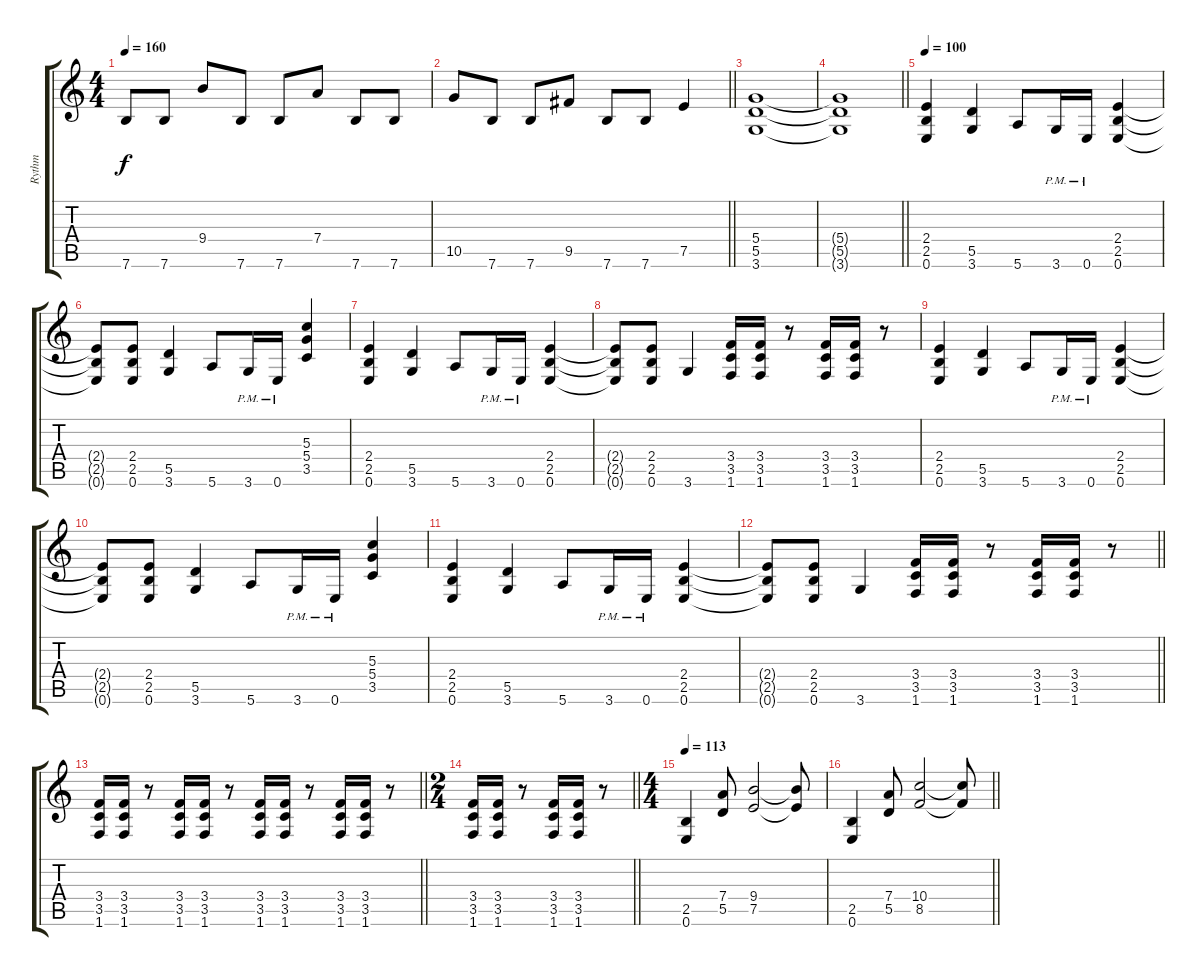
\track ("Rythm" "Rythm") {instrument distortionguitar}
\staff {score tabs}
\tuning (E4 B3 G3 D3 A2 E2) {hide}
\ts (4 4)
\tempo 160
\clef g2
\ks c
7.6.8{dy f} 7.6.8 9.4.8 7.6.8 7.6.8 7.4.8 7.6.8 7.6.8 |
\barLineRight lightlight
10.5.8 7.6.8 7.6.8 9.5.8 7.6.8 7.6.8 7.5.4 |
(5.4 5.5 3.6).1 |
\barLineRight lightlight
(5.4{t} 5.5{t} 3.6{t}).1 |
\tempo 100
(2.4 2.5 0.6).4 (5.5 3.6).4 5.6.8 3.6{pm}.16 0.6{pm}.16 (2.4 2.5 0.6).4 |
(2.4{t} 2.5{t} 0.6{t}).8 (2.4 2.5 0.6).8 (5.5 3.6).4 5.6.8 3.6{pm}.16 0.6{pm}.16 (5.3 5.4 3.5).4 |
(2.4 2.5 0.6).4 (5.5 3.6).4 5.6.8 3.6{pm}.16 0.6{pm}.16 (2.4 2.5 0.6).4 |
(2.4{t} 2.5{t} 0.6{t}).8 (2.4 2.5 0.6).8 3.6.4 (3.4 3.5 1.6).16 (3.4 3.5 1.6).16 r.8 (3.4 3.5 1.6).16 (3.4 3.5 1.6).16 r.8 |
(2.4 2.5 0.6).4 (5.5 3.6).4 5.6.8 3.6{pm}.16 0.6{pm}.16 (2.4 2.5 0.6).4 |
(2.4{t} 2.5{t} 0.6{t}).8 (2.4 2.5 0.6).8 (5.5 3.6).4 5.6.8 3.6{pm}.16 0.6{pm}.16 (5.3 5.4 3.5).4 |
(2.4 2.5 0.6).4 (5.5 3.6).4 5.6.8 3.6{pm}.16 0.6{pm}.16 (2.4 2.5 0.6).4 |
\barLineRight lightlight
(2.4{t} 2.5{t} 0.6{t}).8 (2.4 2.5 0.6).8 3.6.4 (3.4 3.5 1.6).16 (3.4 3.5 1.6).16 r.8 (3.4 3.5 1.6).16 (3.4 3.5 1.6).16 r.8 |
\barLineRight lightlight
(3.4 3.5 1.6).16 (3.4 3.5 1.6).16 r.8 (3.4 3.5 1.6).16 (3.4 3.5 1.6).16 r.8 (3.4 3.5 1.6).16 (3.4 3.5 1.6).16 r.8 (3.4 3.5 1.6).16 (3.4 3.5 1.6).16 r.8 |
\ts (2 4)
\barLineRight lightlight
(3.4 3.5 1.6).16 (3.4 3.5 1.6).16 r.8 (3.4 3.5 1.6).16 (3.4 3.5 1.6).16 r.8 |
\ts (4 4)
\tempo 113
(2.5 0.6).4 (7.4 5.5).8 (9.4 7.5).2 (9.4{t} 7.5{t}).8 |
\barLineRight lightlight
(2.5 0.6).4 (7.4 5.5).8 (10.4 8.5).2 (10.4{t} 8.5{t}).8
